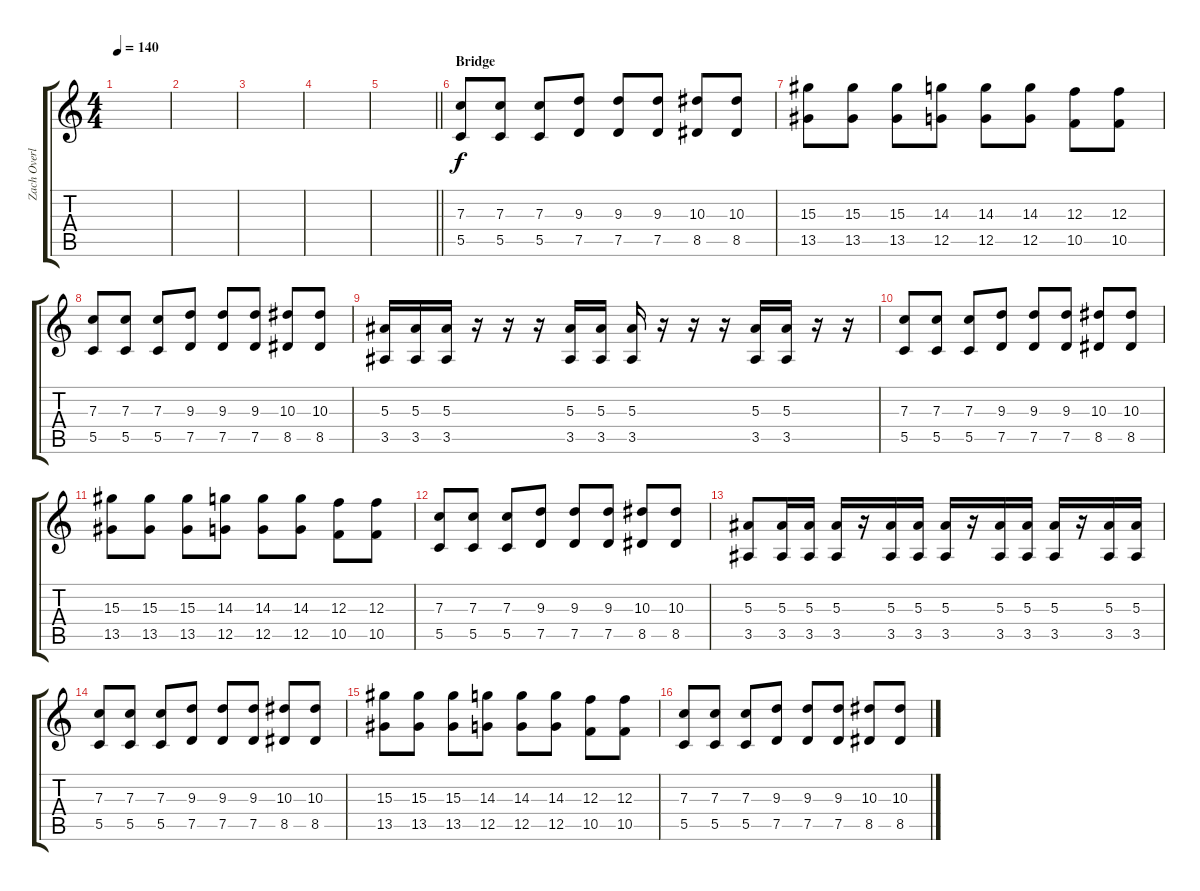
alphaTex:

\track ("Zach Overlay" "Zach Overl") {instrument distortionguitar}
\staff {score tabs}
\tuning (D4 A3 F3 C3 G2 C2) {hide}
\ts (4 4)
\tempo 140
\clef g2
\ks c
|
|
|
|
\barLineRight lightlight
|
\section ("" "Bridge")
(7.3 5.5).8 (7.3 5.5).8 (7.3 5.5).8 (9.3 7.5).8 (9.3 7.5).8 (9.3 7.5).8 (10.3 8.5).8 (10.3 8.5).8 |
(15.3 13.5).8 (15.3 13.5).8 (15.3 13.5).8 (14.3 12.5).8 (14.3 12.5).8 (14.3 12.5).8 (12.3 10.5).8 (12.3 10.5).8 |
(7.3 5.5).8 (7.3 5.5).8 (7.3 5.5).8 (9.3 7.5).8 (9.3 7.5).8 (9.3 7.5).8 (10.3 8.5).8 (10.3 8.5).8 |
(5.3 3.5).16 (5.3 3.5).16 (5.3 3.5).16 r.16 r.16 r.16 (5.3 3.5).16 (5.3 3.5).16 (5.3 3.5).16 r.16 r.16 r.16 (5.3 3.5).16 (5.3 3.5).16 r.16 r.16 |
(7.3 5.5).8 (7.3 5.5).8 (7.3 5.5).8 (9.3 7.5).8 (9.3 7.5).8 (9.3 7.5).8 (10.3 8.5).8 (10.3 8.5).8 |
(15.3 13.5).8 (15.3 13.5).8 (15.3 13.5).8 (14.3 12.5).8 (14.3 12.5).8 (14.3 12.5).8 (12.3 10.5).8 (12.3 10.5).8 |
(7.3 5.5).8 (7.3 5.5).8 (7.3 5.5).8 (9.3 7.5).8 (9.3 7.5).8 (9.3 7.5).8 (10.3 8.5).8 (10.3 8.5).8 |
(5.3 3.5).8 (5.3 3.5).16 (5.3 3.5).16 (5.3 3.5).16 r.16 (5.3 3.5).16 (5.3 3.5).16 (5.3 3.5).16 r.16 (5.3 3.5).16 (5.3 3.5).16 (5.3 3.5).16 r.16 (5.3 3.5).16 (5.3 3.5).16 |
(7.3 5.5).8 (7.3 5.5).8 (7.3 5.5).8 (9.3 7.5).8 (9.3 7.5).8 (9.3 7.5).8 (10.3 8.5).8 (10.3 8.5).8 |
(15.3 13.5).8 (15.3 13.5).8 (15.3 13.5).8 (14.3 12.5).8 (14.3 12.5).8 (14.3 12.5).8 (12.3 10.5).8 (12.3 10.5).8 |
(7.3 5.5).8 (7.3 5.5).8 (7.3 5.5).8 (9.3 7.5).8 (9.3 7.5).8 (9.3 7.5).8 (10.3 8.5).8 (10.3 8.5).8
